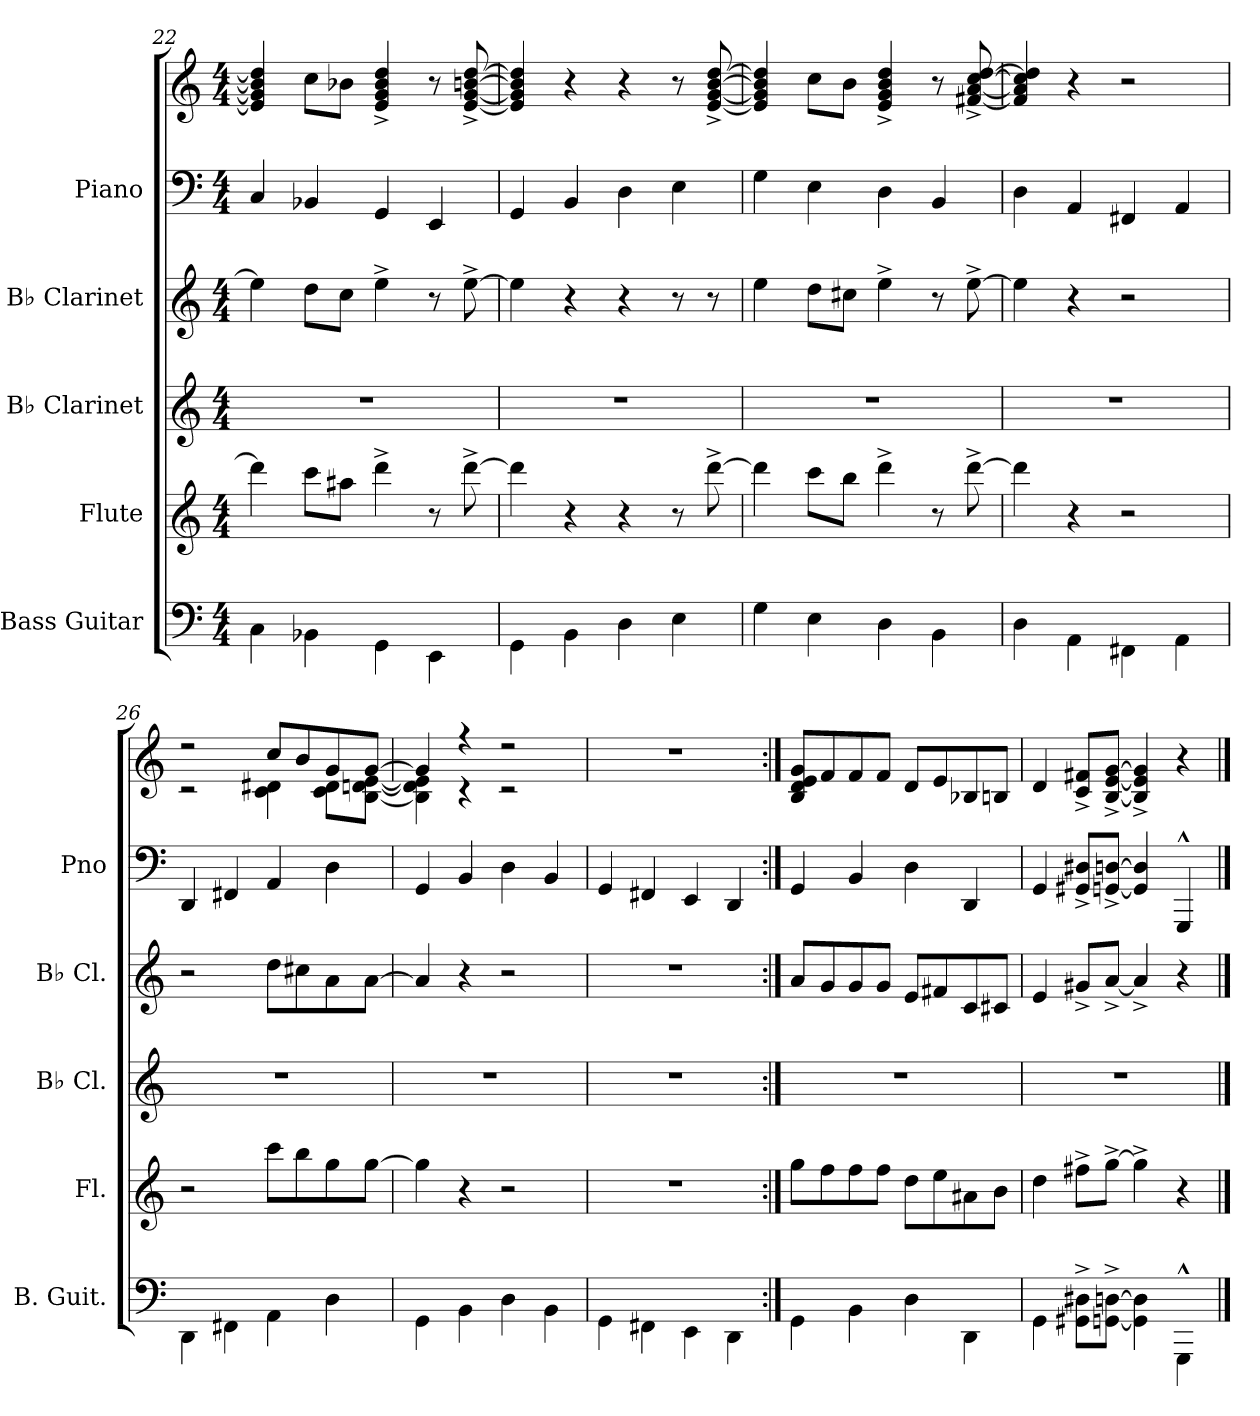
**kern	**kern	**kern	**kern	**kern	**kern
*part5	*part4	*part3	*part2	*part1	*part1
*staff6	*staff5	*staff4	*staff3	*staff2	*staff1
*I"Bass Guitar	*I"Flute	*I"B♭ Clarinet	*I"B♭ Clarinet	*I"Piano	*
*I'B. Guit.	*I'Fl.	*I'B♭ Cl.	*I'B♭ Cl.	*I'Pno	*
!!LO:LB:g=z
*	*clefG2	*clefG2	*clefG2	*clefF4	*clefG2
*ITrd7c12	*	*ITrd1c2	*ITrd1c2	*	*
*k[]	*k[]	*k[b-e-]	*k[b-e-]	*k[]	*k[]
*M4/4	*M4/4	*M4/4	*M4/4	*M4/4	*M4/4
=22	=22	=22	=22	=22	=22
4CC\	4ddd\]	1r	4dd\]	4C/	4e/] 4g/] 4b-/] 4dd/]
4BBB-X\	8ccc\L	.	8cc\L	4BB-X/	8cc\L
.	8aa#X\J	.	8b-\J	.	8b-X\J
4GGG\	4ddd^\	.	4dd^\	4GG/	4e/^ 4g/^ 4b-/^ 4dd/^
4EEE\	8r	.	8r	4EE/	8r
.	[8ddd^\	.	[8dd^\	.	[8e/^ [8g/^ [8bn/^ [8dd/^
=23	=23	=23	=23	=23	=23
4GGG\	4ddd\]	1r	4dd\]	4GG/	4e/] 4g/] 4b/] 4dd/]
4BBB\	4r	.	4r	4BB/	4r
4DD\	4r	.	4r	4D\	4r
4EE\	8r	.	8r	4E\	8r
.	[8ddd^\	.	8r	.	[8e/^ [8g/^ [8b/^ [8dd/^
=24	=24	=24	=24	=24	=24
4GG\	4ddd\]	1r	4dd\	4G\	4e/] 4g/] 4b/] 4dd/]
4EE\	8ccc\L	.	8cc\L	4E\	8cc\L
.	8bb\J	.	8bn\J	.	8b\J
4DD\	4ddd^\	.	4dd^\	4D\	4e/^ 4g/^ 4b/^ 4dd/^
4BBB\	8r	.	8r	4BB/	8r
.	[8ddd^\	.	[8dd^\	.	[8f#X/^ [8a/^ [8cc/^ [8dd/^
!!LO:PB:g=z
=25	=25	=25	=25	=25	=25
4DD\	4ddd\]	1r	4dd\]	4D\	4f#/] 4a/] 4cc/] 4dd/]
4AAA\	4r	.	4r	4AA/	4r
4FFF#X\	2r	.	2r	4FF#X/	2r
4AAA\	.	.	.	4AA/	.
=26	=26	=26	=26	=26	=26
*	*	*	*	*	*^
4DDD\	2r	1r	2r	4DD/	2r	2r
4FFF#X\	.	.	.	4FF#X/	.	.
4AAA\	8ccc\L	.	8cc\L	4AA/	8cc/L	4c\ 4d#X\
.	8bb\	.	8bn\	.	8b/	.
4DD\	8gg\	.	8g\	4D\	8g/	8c\ 8d#\L
.	[8gg\J	.	[8g\J	.	[8g/J	[8B\ [8dn\ [8e\J
=27	=27	=27	=27	=27	=27	=27
4GGG\	4gg\]	1r	4g/]	4GG/	4g/]	4B\] 4d\] 4e\]
4BBB\	4r	.	4r	4BB/	4r	4r
4DD\	2r	.	2r	4D\	2r	2r
4BBB\	.	.	.	4BB/	.	.
*	*	*	*	*	*v	*v
!!LO:LB:g=z
=28	=28	=28	=28	=28	=28
4GGG\	1r	1r	1r	4GG/	1r
4FFF#X\	.	.	.	4FF#X/	.
4EEE\	.	.	.	4EE/	.
4DDD\	.	.	.	4DD/	.
=29:|!	=29:|!	=29:|!	=29:|!	=29:|!	=29:|!
4GGG\	8gg\L	1r	8g/L	4GG/	8B/ 8d/ 8e/ 8g/L
.	8ff\	.	8f/	.	8f/
4BBB\	8ff\	.	8f/	4BB/	8f/
.	8ff\J	.	8f/J	.	8f/J
4DD\	8dd\L	.	8d/L	4D\	8d/L
.	8ee\	.	8en/	.	8e/
4DDD\	8a#X\	.	8B-/	4DD/	8B-X/
.	8b\J	.	8Bn/J	.	8Bn/J
=30	=30	=30	=30	=30	=30
4GGG\	4dd\	1r	4d/	4GG/	4d/
8GGG#X\^ 8DD#X\^L	8ff#X^\L	.	8f#X^/L	8GG#X/^ 8D#X/^L	8c/^ 8f#X/^L
[8GGGn\^ [8DDn\^J	[8gg^\J	.	[8g^/J	[8GGn/^ [8Dn/^J	[8B/^ [8e/^ [8g/^J
4GGG\] 4DD\]	4gg^\]	.	4g^/]	4GG/] 4D/]	4B/]^ 4e/]^ 4g/]^
4GGGG^^\	4r	.	4r	4GGG^^/	4r
==	==	==	==	==	==
*-	*-	*-	*-	*-	*-
